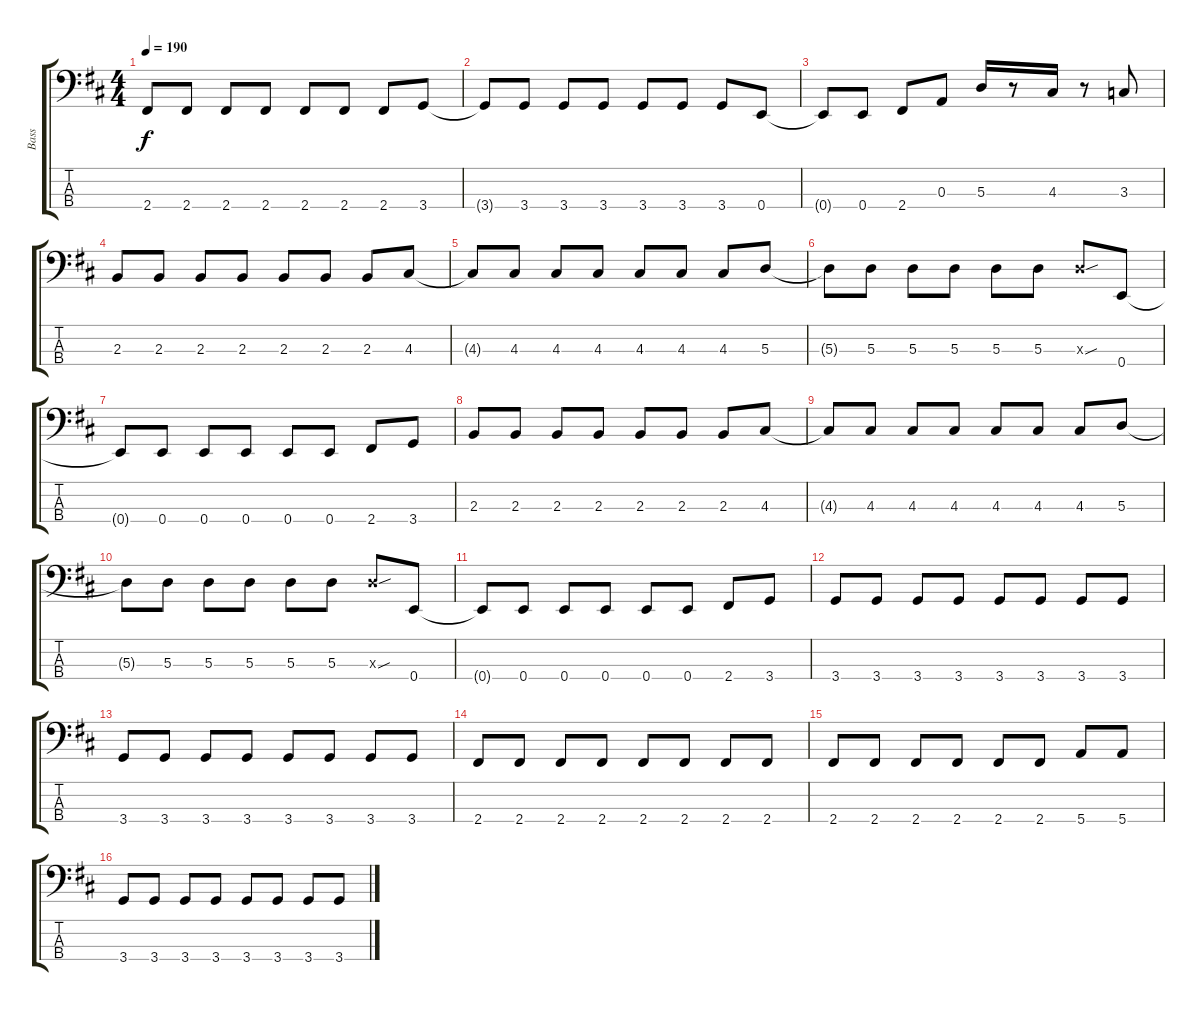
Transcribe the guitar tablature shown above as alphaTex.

\track ("Bass" "Bass") {instrument electricbassfinger}
\staff {score tabs}
\tuning (G2 D2 A1 E1) {hide}
\ts (4 4)
\tempo 190
\clef f4
\ks d
2.4{t}.8{dy f} 2.4.8 2.4.8 2.4.8 2.4.8 2.4.8 2.4.8 3.4.8 |
3.4{t}.8 3.4.8 3.4.8 3.4.8 3.4.8 3.4.8 3.4.8 0.4.8 |
0.4{t}.8 0.4.8 2.4.8 0.3.8 5.3.16 r.8 4.3.16 r.8 3.3.8 |
2.3.8 2.3.8 2.3.8 2.3.8 2.3.8 2.3.8 2.3.8 4.3.8 |
4.3{t}.8 4.3.8 4.3.8 4.3.8 4.3.8 4.3.8 4.3.8 5.3.8 |
5.3{t}.8 5.3.8 5.3.8 5.3.8 5.3.8 5.3.8 5.3{sou x}.8 0.4.8 |
0.4{t}.8 0.4.8 0.4.8 0.4.8 0.4.8 0.4.8 2.4.8 3.4.8 |
2.3.8 2.3.8 2.3.8 2.3.8 2.3.8 2.3.8 2.3.8 4.3.8 |
4.3{t}.8 4.3.8 4.3.8 4.3.8 4.3.8 4.3.8 4.3.8 5.3.8 |
5.3{t}.8 5.3.8 5.3.8 5.3.8 5.3.8 5.3.8 5.3{sou x}.8 0.4.8 |
0.4{t}.8 0.4.8 0.4.8 0.4.8 0.4.8 0.4.8 2.4.8 3.4.8 |
3.4.8 3.4.8 3.4.8 3.4.8 3.4.8 3.4.8 3.4.8 3.4.8 |
3.4.8 3.4.8 3.4.8 3.4.8 3.4.8 3.4.8 3.4.8 3.4.8 |
2.4.8 2.4.8 2.4.8 2.4.8 2.4.8 2.4.8 2.4.8 2.4.8 |
2.4.8 2.4.8 2.4.8 2.4.8 2.4.8 2.4.8 5.4.8 5.4.8 |
3.4.8 3.4.8 3.4.8 3.4.8 3.4.8 3.4.8 3.4.8 3.4.8
